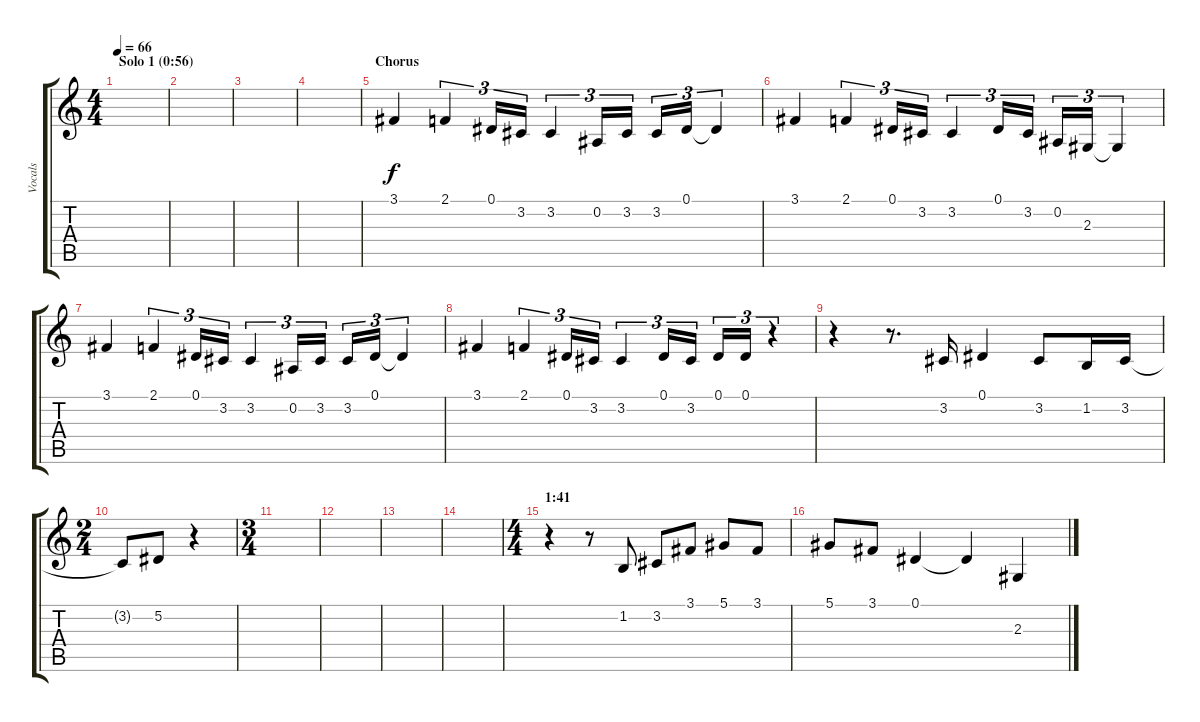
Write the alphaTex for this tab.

\track ("Vocals" "Vocals") {instrument frenchhorn}
\staff {score tabs}
\tuning (Eb4 Bb3 Gb3 Db3 Ab2 Eb2) {hide}
\ts (4 4)
\section ("" "Solo 1 (0:56)")
\tempo 66
\clef g2
\ks c
|
|
|
|
\section ("" "Chorus")
3.1.4{dy f} 2.1.4{tu (3 2)} 0.1.16{tu (3 2)} 3.2.16{tu (3 2)} 3.2.4{tu (3 2)} 0.2.16{tu (3 2)} 3.2.16{tu (3 2)} 3.2.16{tu (3 2)} 0.1.16{tu (3 2)} 0.1{t}.4{tu (3 2)} |
3.1.4 2.1.4{tu (3 2)} 0.1.16{tu (3 2)} 3.2.16{tu (3 2)} 3.2.4{tu (3 2)} 0.1.16{tu (3 2)} 3.2.16{tu (3 2)} 0.2.16{tu (3 2)} 2.3.16{tu (3 2)} 2.3{t}.4{tu (3 2)} |
3.1.4 2.1.4{tu (3 2)} 0.1.16{tu (3 2)} 3.2.16{tu (3 2)} 3.2.4{tu (3 2)} 0.2.16{tu (3 2)} 3.2.16{tu (3 2)} 3.2.16{tu (3 2)} 0.1.16{tu (3 2)} 0.1{t}.4{tu (3 2)} |
3.1.4 2.1.4{tu (3 2)} 0.1.16{tu (3 2)} 3.2.16{tu (3 2)} 3.2.4{tu (3 2)} 0.1.16{tu (3 2)} 3.2.16{tu (3 2)} 0.1.16{tu (3 2)} 0.1.16{tu (3 2)} r.4{tu (3 2)} |
r.4 r.8{d} 3.2.16 0.1.4 3.2.8 1.2.16 3.2.16 |
\ts (2 4)
3.2{t}.8 5.2.8 r.4 |
\ts (3 4)
|
|
|
|
\ts (4 4)
\section ("" "1:41")
r.4 r.8 1.2.8 3.2.8 3.1.8 5.1.8 3.1.8 |
5.1.8 3.1.8 0.1.4 0.1{t}.4 2.3.4
